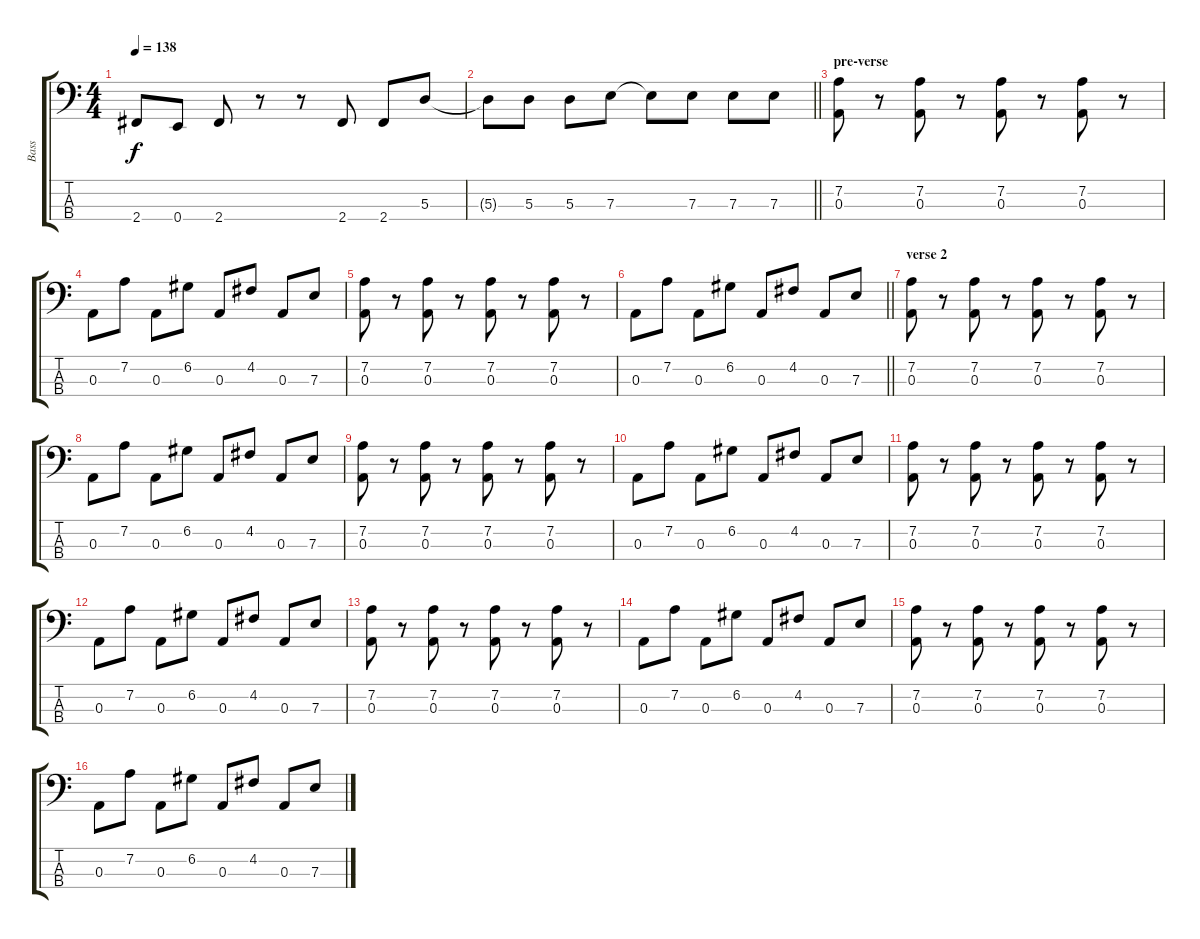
\track ("Bass" "Bass") {instrument electricbassfinger}
\staff {score tabs}
\tuning (G2 D2 A1 E1) {hide}
\ts (4 4)
\tempo 138
\clef f4
\ks c
2.4.8{dy f} 0.4.8 2.4.8 r.8 r.8 2.4.8 2.4.8 5.3.8 |
\barLineRight lightlight
5.3{t}.8 5.3.8 5.3.8 7.3.8 7.3{t}.8 7.3.8 7.3.8 7.3.8 |
\section ("" "pre-verse")
(7.2 0.3).8 r.8 (7.2 0.3).8 r.8 (7.2 0.3).8 r.8 (7.2 0.3).8 r.8 |
0.3.8 7.2.8 0.3.8 6.2.8 0.3.8 4.2.8 0.3.8 7.3.8 |
(7.2 0.3).8 r.8 (7.2 0.3).8 r.8 (7.2 0.3).8 r.8 (7.2 0.3).8 r.8 |
\barLineRight lightlight
0.3.8 7.2.8 0.3.8 6.2.8 0.3.8 4.2.8 0.3.8 7.3.8 |
\section ("" "verse 2")
(7.2 0.3).8 r.8 (7.2 0.3).8 r.8 (7.2 0.3).8 r.8 (7.2 0.3).8 r.8 |
0.3.8 7.2.8 0.3.8 6.2.8 0.3.8 4.2.8 0.3.8 7.3.8 |
(7.2 0.3).8 r.8 (7.2 0.3).8 r.8 (7.2 0.3).8 r.8 (7.2 0.3).8 r.8 |
0.3.8 7.2.8 0.3.8 6.2.8 0.3.8 4.2.8 0.3.8 7.3.8 |
(7.2 0.3).8 r.8 (7.2 0.3).8 r.8 (7.2 0.3).8 r.8 (7.2 0.3).8 r.8 |
0.3.8 7.2.8 0.3.8 6.2.8 0.3.8 4.2.8 0.3.8 7.3.8 |
(7.2 0.3).8 r.8 (7.2 0.3).8 r.8 (7.2 0.3).8 r.8 (7.2 0.3).8 r.8 |
0.3.8 7.2.8 0.3.8 6.2.8 0.3.8 4.2.8 0.3.8 7.3.8 |
(7.2 0.3).8 r.8 (7.2 0.3).8 r.8 (7.2 0.3).8 r.8 (7.2 0.3).8 r.8 |
0.3.8 7.2.8 0.3.8 6.2.8 0.3.8 4.2.8 0.3.8 7.3.8
